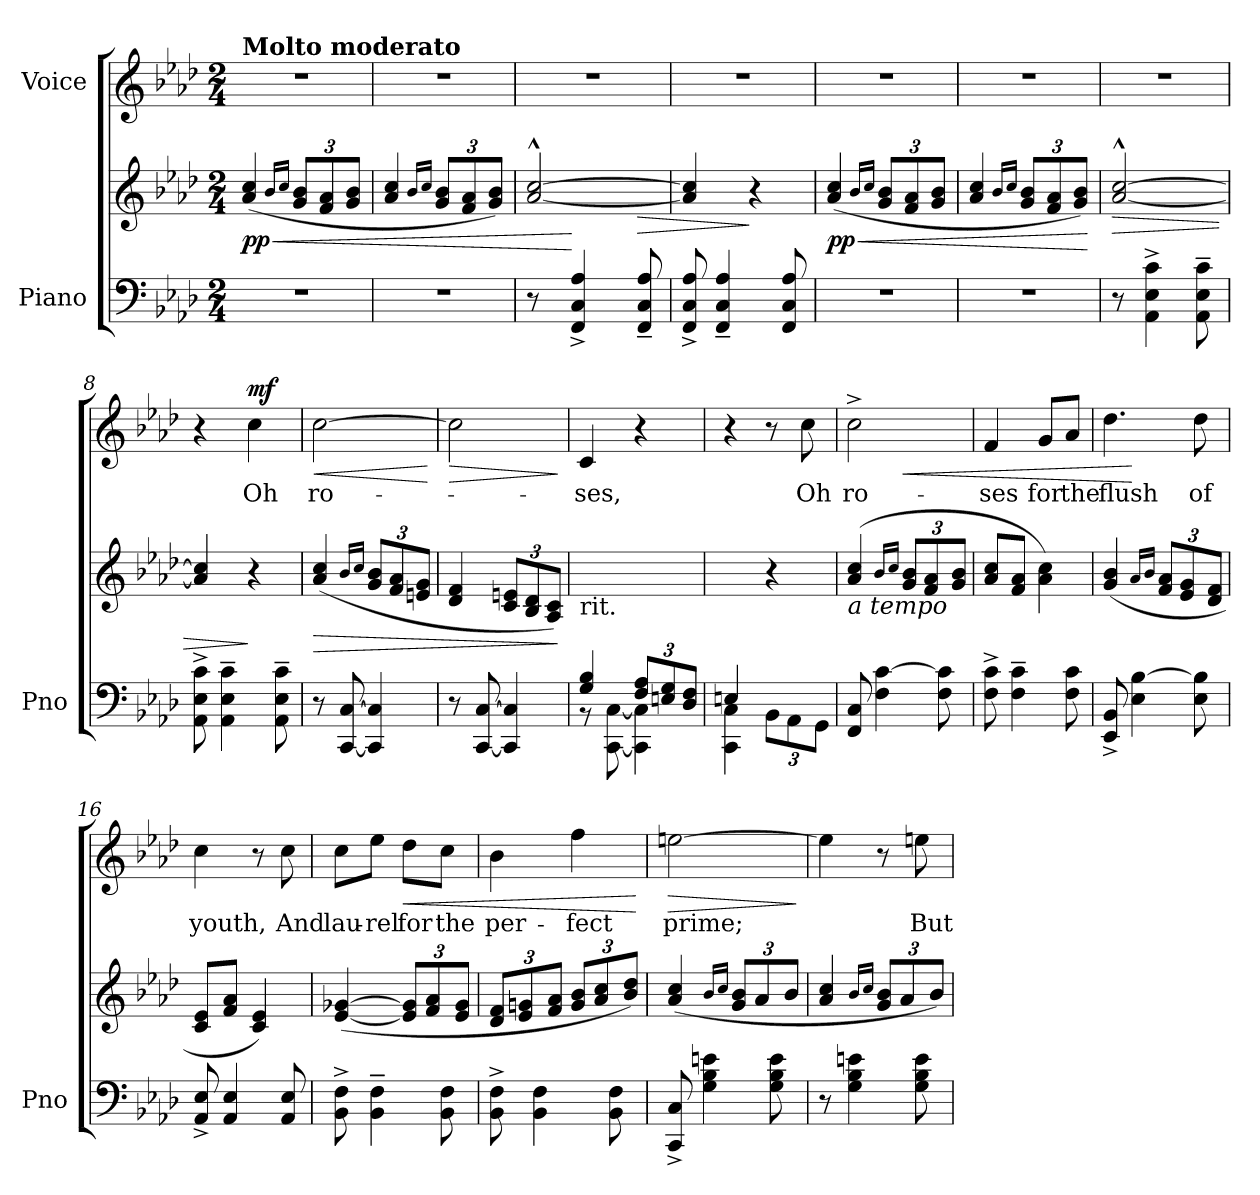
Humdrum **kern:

**kern	**kern	**dynam	**kern	**text	**dynam
*part2	*part2	*part2	*part1	*part1	*part1
*staff3	*staff2	*staff2/3	*staff1	*staff1	*staff1
*I"Piano	*	*	*I"Voice	*	*
*I'Pno	*	*	*	*	*
*clefF4	*clefG2	*	*clefG2	*	*
*k[b-e-a-d-]	*k[b-e-a-d-]	*	*k[b-e-a-d-]	*	*
*M2/4	*M2/4	*	*M2/4	*	*
=1	=1	=1	=1	=1	=1
!	!	!	!LO:TX:a:B:t=Molto moderato	!	!
!	!	!LO:HP:b	!	!	!
!	!	!LO:DY:n=1:b	!	!	!
2r	(4a-/ 4cc/	< pp	2r	.	.
.	16qb-/LL	.	.	.	.
.	16qcc/JJ	.	.	.	.
*	*Xbrackettup	*	*	*	*
.	12g/ 12b-/L	.	.	.	.
.	12f/ 12a-/	.	.	.	.
.	12g/ 12b-/J	.	.	.	.
=2	=2	=2	=2	=2	=2
2r	4a-/ 4cc/	.	2r	.	.
.	16qb-/LL	.	.	.	.
.	16qcc/JJ	.	.	.	.
.	12g/ 12b-/L	.	.	.	.
.	12f/ 12a-/	.	.	.	.
.	12g/ 12b-/J)	.	.	.	.
=3	=3	=3	=3	=3	=3
*	*^	*	*	*	*
8r	[<2a-/^^ [2cc/^^	16ryy	.	2r	.	.
.	.	16ryy	.	.	.	.
4FF/^ 4C/^ 4A-/^	.	8ryy	[	.	.	.
.	.	8ryy	.	.	.	.
!	!	!	!LO:HP:b	!	!	!
8FF/~ 8C/~ 8A-/~	.	8ryy	>	.	.	.
*	*v	*v	*	*	*	*
=4	=4	=4	=4	=4	=4
8FF/^ 8C/^ 8A-/^	4a-/] 4cc/]	.	2r	.	.
4FF/~ 4C/~ 4A-/~	.	.	.	.	.
.	4r	]	.	.	.
8FF/ 8C/ 8A-/	.	.	.	.	.
!!LO:LB:g=z
=5	=5	=5	=5	=5	=5
!	!	!LO:HP:b	!	!	!
!	!	!LO:DY:n=1:b	!	!	!
2r	(4a-/ 4cc/	< pp	2r	.	.
.	16qb-/LL	.	.	.	.
.	16qcc/JJ	.	.	.	.
.	12g/ 12b-/L	.	.	.	.
.	12f/ 12a-/	.	.	.	.
.	12g/ 12b-/J	.	.	.	.
=6	=6	=6	=6	=6	=6
2r	4a-/ 4cc/	.	2r	.	.
.	16qb-/LL	.	.	.	.
.	16qcc/JJ	.	.	.	.
.	12g/ 12b-/L	.	.	.	.
.	12f/ 12a-/	.	.	.	.
.	12g/ 12b-/J)	.	.	.	.
.	.	[	.	.	.
=7	=7	=7	=7	=7	=7
!	!	!LO:HP:b	!	!	!
8r	[<2a-/^^ [2cc/^^	>	2r	.	.
4AA-\^ 4E-\^ 4c\^	.	.	.	.	.
8AA-\~ 8E-\~ 8c\~	.	.	.	.	.
=8	=8	=8	=8	=8	=8
8AA-\^ 8E-\^ 8c\^	4a-/] 4cc/]	.	4r	.	.
4AA-\~ 4E-\~ 4c\~	.	.	.	.	.
!	!	!	!	!LO:LY:b	!LO:DY:a
.	4r	]	4cc\	Oh	mf
8AA-\~ 8E-\~ 8c\~	.	.	.	.	.
!!LO:LB:g=z
=9	=9	=9	=9	=9	=9
!	!	!LO:HP:b	!	!LO:LY:b	!LO:HP:b
8r	(4a-/ 4cc/	>	[2cc\	ro-	<
[8CC/ [8C/	.	.	.	.	.
.	16qb-/LL	.	.	.	.
.	16qcc/JJ	.	.	.	.
4CC/] 4C/]	12g/ 12b-/L	.	.	.	.
.	12f/ 12a-/	.	.	.	.
.	12en/ 12g/J	.	.	.	.
.	.	.	.	.	[
=10	=10	=10	=10	=10	=10
!	!	!	!	!	!LO:HP:b
8r	4d-/ 4f/	.	2cc\]	.	>
[8CC/ [8C/	.	.	.	.	.
4CC/] 4C/]	12c/ 12en/L	.	.	.	.
.	12B-/ 12d-/	.	.	.	.
.	12A-/ 12c/J)	.	.	.	.
.	.	]	.	.	]
=11	=11	=11	=11	=11	=11
*^	*	*	*	*	*
!	!	!LO:TX:b:t=rit.	!	!	!	!
!	!	!	!	!	!LO:LY:b	!
4G/ 4B-/	8r	2ryy	.	4c/	-ses,	.
.	[8CC\ [8C\	.	.	.	.	.
*Xbrackettup	*	*	*	*	*	*
12F/ 12A-/L	4CC\] 4C\]	.	.	4r	.	.
12En/ 12G/	.	.	.	.	.	.
12D-/ 12F/J	.	.	.	.	.	.
=12	=12	=12	=12	=12	=12	=12
4En/	4CC\ 4C\	4ryy	.	4r	.	.
4ryy	12BB-\L	4r	.	8r	.	.
.	12AA-\	.	.	.	.	.
!	!	!	!	!	!LO:LY:b	!
.	.	.	.	8cc\	Oh	.
.	12GG\J	.	.	.	.	.
!!LO:PB:g=z
=13	=13	=13	=13	=13	=13	=13
!	!	!LO:TX:b:i:t=a tempo	!	!	!	!
!	!	!	!	!	!LO:LY:b	!
*v	*v	*	*	*^	*	*
8FF/ 8C/	(<4a-/ 4cc/	.	2cc^\	4ryy	ro-	.
4F\ [4c\	.	.	.	.	.	.
.	16qb-/LL	.	.	.	.	.
.	16qcc/JJ	.	.	.	.	.
!	!	!	!	!	!	!LO:HP:b
.	12g/ 12b-/L	.	.	4ryy	.	<
.	12f/ 12a-/	.	.	.	.	.
8F\ 8c\]	.	.	.	.	.	.
.	12g/ 12b-/J	.	.	.	.	.
*	*	*	*v	*v	*	*
=14	=14	=14	=14	=14	=14
!	!	!	!	!LO:LY:b	!
8F\^ 8c\^	8a-/ 8cc/L	.	4f/	-ses	.
4F\~ 4c\~	8f/ 8a-/J	.	.	.	.
!	!	!	!	!LO:LY:b	!
.	4a-\ 4cc\)	.	8g/L	for	.
!	!	!	!	!LO:LY:b	!
8F\ 8c\	.	.	8a-/J	the	.
=15	=15	=15	=15	=15	=15
!	!	!	!	!LO:LY:b	!
*	*	*	*^	*	*
8EE-/^> 8BB-/^>	(<4g/ 4b-/	.	4.dd-\	8ryy	flush	.
4E-\ [4B-\	.	.	.	4.ryy	.	[
.	16qa-/LL	.	.	.	.	.
.	16qb-/JJ	.	.	.	.	.
.	12f/ 12a-/L	.	.	.	.	.
.	12e-/ 12g/	.	.	.	.	.
!	!	!	!	!	!LO:LY:b	!
8E-\ 8B-\]	.	.	8dd-\	.	of	.
.	12d-/ 12f/J	.	.	.	.	.
*	*	*	*v	*v	*	*
=16	=16	=16	=16	=16	=16
!	!	!	!	!LO:LY:b	!
8AA-/^ 8E-/^	8c/ 8e-/L	.	4cc\	youth,	.
4AA-/ 4E-/	8f/ 8a-/J	.	.	.	.
.	4c/ 4e-/)	.	8r	.	.
!	!	!	!	!LO:LY:b	!
8AA-/ 8E-/	.	.	8cc\	And	.
!!LO:LB:g=z
=17	=17	=17	=17	=17	=17
!	!	!	!	!LO:LY:b	!
8BB-\^ 8F\^	(<[4e-/ [4g-X/	.	8cc\L	lau-	.
!	!	!	!	!LO:LY:b	!
4BB-\~ 4F\~	.	.	8ee-\J	-rel	.
!	!	!	!	!LO:LY:b	!LO:HP:b
.	12e-/] 12g-/]L	.	8dd-\L	for	<
.	12f/ 12a-/	.	.	.	.
!	!	!	!	!LO:LY:b	!
8BB-\ 8F\	.	.	8cc\J	the	.
.	12e-/ 12g-/J	.	.	.	.
=18	=18	=18	=18	=18	=18
!	!	!	!	!LO:LY:b	!
8BB-\^ 8F\^	12d-/ 12f/L	.	4b-\	per-	.
.	12e-/ 12gn/	.	.	.	.
4BB-\ 4F\	.	.	.	.	.
.	12f/ 12a-/J	.	.	.	.
!	!	!	!	!LO:LY:b	!
.	12g/ 12b-/L	.	4ff\	-fect	.
.	12a-/ 12cc/	.	.	.	.
8BB-\ 8F\	.	.	.	.	.
.	12b-/ 12dd-/J)	.	.	.	.
.	.	.	.	.	[
=19	=19	=19	=19	=19	=19
!	!	!	!	!LO:LY:b	!LO:HP:b
8CC/^ 8C/^	(<4a-/ 4cc/	.	[2een\	prime;	>
4G\ 4B-\ 4en\	.	.	.	.	.
.	16qb-/LL	.	.	.	.
.	16qcc/JJ	.	.	.	.
.	12g/ 12b-/L	.	.	.	.
.	12a-/	.	.	.	.
8G\ 8B-\ 8e\	.	.	.	.	.
.	12b-/J	.	.	.	.
.	.	.	.	.	]
=20	=20	=20	=20	=20	=20
8r	4a-/ 4cc/	.	4ee\]	.	.
4G\ 4B-\ 4en\	.	.	.	.	.
.	16qb-/LL	.	.	.	.
.	16qcc/JJ	.	.	.	.
.	12g/ 12b-/L	.	8r	.	.
.	12a-/	.	.	.	.
!	!	!	!	!LO:LY:b	!
8G\ 8B-\ 8e\	.	.	8een\	But	.
.	12b-/J)	.	.	.	.
=	=	=	=	=	=
*-	*-	*-	*-	*-	*-
